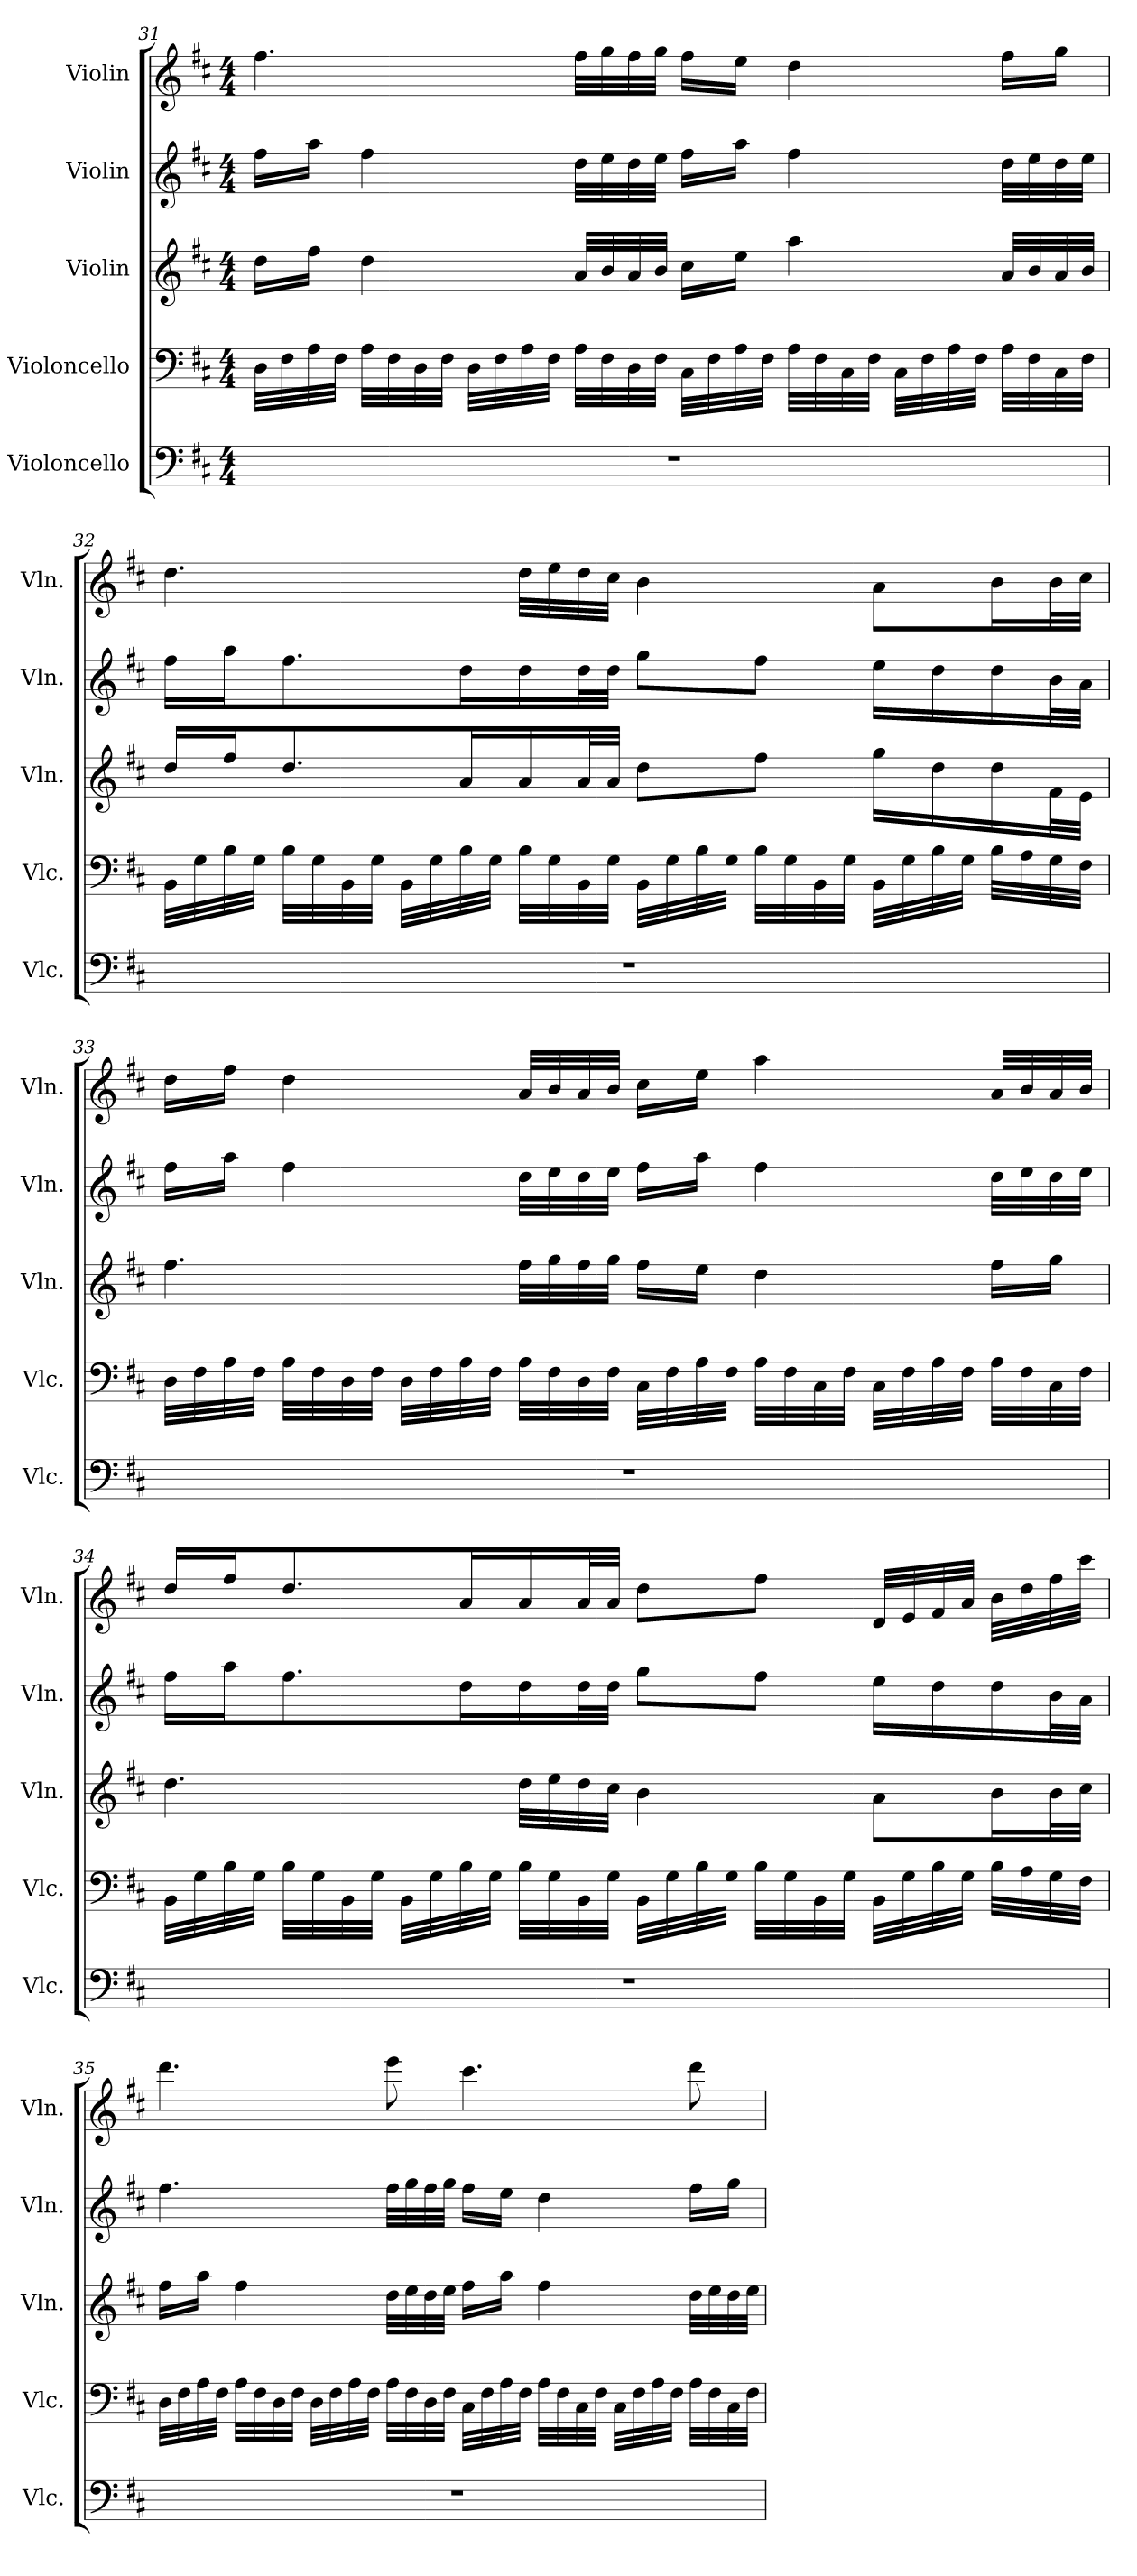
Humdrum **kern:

**kern	**kern	**kern	**kern	**kern
*part5	*part4	*part3	*part2	*part1
*staff5	*staff4	*staff3	*staff2	*staff1
*I"Violoncello	*I"Violoncello	*I"Violin	*I"Violin	*I"Violin
*I'Vlc.	*I'Vlc.	*I'Vln.	*I'Vln.	*I'Vln.
!!LO:LB:g=z
*clefF4	*clefF4	*clefG2	*clefG2	*clefG2
*k[f#c#]	*k[f#c#]	*k[f#c#]	*k[f#c#]	*k[f#c#]
*D:	*D:	*D:	*D:	*D:
*M4/4	*M4/4	*M4/4	*M4/4	*M4/4
=31	=31	=31	=31	=31
1r	32D\LLL	16dd\LL	16ff#\LL	4.ff#\
.	32F#\	.	.	.
.	32A\	16ff#\JJ	16aa\JJ	.
.	32F#\JJJ	.	.	.
.	32A\LLL	4dd\	4ff#\	.
.	32F#\	.	.	.
.	32D\	.	.	.
.	32F#\JJJ	.	.	.
.	32D\LLL	.	.	.
.	32F#\	.	.	.
.	32A\	.	.	.
.	32F#\JJJ	.	.	.
.	32A\LLL	32a/LLL	32dd\LLL	32ff#\LLL
.	32F#\	32b/	32ee\	32gg\
.	32D\	32a/	32dd\	32ff#\
.	32F#\JJJ	32b/JJJ	32ee\JJJ	32gg\JJJ
.	32C#\LLL	16cc#\LL	16ff#\LL	16ff#\LL
.	32F#\	.	.	.
.	32A\	16ee\JJ	16aa\JJ	16ee\JJ
.	32F#\JJJ	.	.	.
.	32A\LLL	4aa\	4ff#\	4dd\
.	32F#\	.	.	.
.	32C#\	.	.	.
.	32F#\JJJ	.	.	.
.	32C#\LLL	.	.	.
.	32F#\	.	.	.
.	32A\	.	.	.
.	32F#\JJJ	.	.	.
.	32A\LLL	32a/LLL	32dd\LLL	16ff#\LL
.	32F#\	32b/	32ee\	.
.	32C#\	32a/	32dd\	16gg\JJ
.	32F#\JJJ	32b/JJJ	32ee\JJJ	.
!!LO:PB:g=z
=32	=32	=32	=32	=32
1r	32BB\LLL	16dd/LL	16ff#\LL	4.dd\
.	32G\	.	.	.
.	32B\	16ff#/J	16aa\J	.
.	32G\JJJ	.	.	.
.	32B\LLL	8.dd/	8.ff#\	.
.	32G\	.	.	.
.	32BB\	.	.	.
.	32G\JJJ	.	.	.
.	32BB\LLL	.	.	.
.	32G\	.	.	.
.	32B\	16a/L	16dd\L	.
.	32G\JJJ	.	.	.
.	32B\LLL	16a/	16dd\	32dd\LLL
.	32G\	.	.	32ee\
.	32BB\	32a/L	32dd\L	32dd\
.	32G\JJJ	32a/JJJ	32dd\JJJ	32cc#\JJJ
.	32BB\LLL	8dd\L	8gg\L	4b\
.	32G\	.	.	.
.	32B\	.	.	.
.	32G\JJJ	.	.	.
.	32B\LLL	8ff#\J	8ff#\J	.
.	32G\	.	.	.
.	32BB\	.	.	.
.	32G\JJJ	.	.	.
.	32BB\LLL	16gg\LL	16ee\LL	8a\L
.	32G\	.	.	.
.	32B\	16dd\	16dd\	.
.	32G\JJJ	.	.	.
.	32B\LLL	16dd\	16dd\	16b\L
.	32A\	.	.	.
.	32G\	32f#\L	32b\L	32b\L
.	32F#\JJJ	32e\JJJ	32a\JJJ	32cc#\JJJ
!!LO:LB:g=z
=33	=33	=33	=33	=33
1r	32D\LLL	4.ff#\	16ff#\LL	16dd\LL
.	32F#\	.	.	.
.	32A\	.	16aa\JJ	16ff#\JJ
.	32F#\JJJ	.	.	.
.	32A\LLL	.	4ff#\	4dd\
.	32F#\	.	.	.
.	32D\	.	.	.
.	32F#\JJJ	.	.	.
.	32D\LLL	.	.	.
.	32F#\	.	.	.
.	32A\	.	.	.
.	32F#\JJJ	.	.	.
.	32A\LLL	32ff#\LLL	32dd\LLL	32a/LLL
.	32F#\	32gg\	32ee\	32b/
.	32D\	32ff#\	32dd\	32a/
.	32F#\JJJ	32gg\JJJ	32ee\JJJ	32b/JJJ
.	32C#\LLL	16ff#\LL	16ff#\LL	16cc#\LL
.	32F#\	.	.	.
.	32A\	16ee\JJ	16aa\JJ	16ee\JJ
.	32F#\JJJ	.	.	.
.	32A\LLL	4dd\	4ff#\	4aa\
.	32F#\	.	.	.
.	32C#\	.	.	.
.	32F#\JJJ	.	.	.
.	32C#\LLL	.	.	.
.	32F#\	.	.	.
.	32A\	.	.	.
.	32F#\JJJ	.	.	.
.	32A\LLL	16ff#\LL	32dd\LLL	32a/LLL
.	32F#\	.	32ee\	32b/
.	32C#\	16gg\JJ	32dd\	32a/
.	32F#\JJJ	.	32ee\JJJ	32b/JJJ
!!LO:PB:g=z
=34	=34	=34	=34	=34
1r	32BB\LLL	4.dd\	16ff#\LL	16dd/LL
.	32G\	.	.	.
.	32B\	.	16aa\J	16ff#/J
.	32G\JJJ	.	.	.
.	32B\LLL	.	8.ff#\	8.dd/
.	32G\	.	.	.
.	32BB\	.	.	.
.	32G\JJJ	.	.	.
.	32BB\LLL	.	.	.
.	32G\	.	.	.
.	32B\	.	16dd\L	16a/L
.	32G\JJJ	.	.	.
.	32B\LLL	32dd\LLL	16dd\	16a/
.	32G\	32ee\	.	.
.	32BB\	32dd\	32dd\L	32a/L
.	32G\JJJ	32cc#\JJJ	32dd\JJJ	32a/JJJ
.	32BB\LLL	4b\	8gg\L	8dd\L
.	32G\	.	.	.
.	32B\	.	.	.
.	32G\JJJ	.	.	.
.	32B\LLL	.	8ff#\J	8ff#\J
.	32G\	.	.	.
.	32BB\	.	.	.
.	32G\JJJ	.	.	.
.	32BB\LLL	8a\L	16ee\LL	32d/LLL
.	32G\	.	.	32e/
.	32B\	.	16dd\	32f#/
.	32G\JJJ	.	.	32a/JJJ
.	32B\LLL	16b\L	16dd\	32b\LLL
.	32A\	.	.	32dd\
.	32G\	32b\L	32b\L	32ff#\
.	32F#\JJJ	32cc#\JJJ	32a\JJJ	32ccc#\JJJ
!!LO:LB:g=z
=35	=35	=35	=35	=35
1r	32D\LLL	16ff#\LL	4.ff#\	4.ddd\
.	32F#\	.	.	.
.	32A\	16aa\JJ	.	.
.	32F#\JJJ	.	.	.
.	32A\LLL	4ff#\	.	.
.	32F#\	.	.	.
.	32D\	.	.	.
.	32F#\JJJ	.	.	.
.	32D\LLL	.	.	.
.	32F#\	.	.	.
.	32A\	.	.	.
.	32F#\JJJ	.	.	.
.	32A\LLL	32dd\LLL	32ff#\LLL	8eee\
.	32F#\	32ee\	32gg\	.
.	32D\	32dd\	32ff#\	.
.	32F#\JJJ	32ee\JJJ	32gg\JJJ	.
.	32C#\LLL	16ff#\LL	16ff#\LL	4.ccc#\
.	32F#\	.	.	.
.	32A\	16aa\JJ	16ee\JJ	.
.	32F#\JJJ	.	.	.
.	32A\LLL	4ff#\	4dd\	.
.	32F#\	.	.	.
.	32C#\	.	.	.
.	32F#\JJJ	.	.	.
.	32C#\LLL	.	.	.
.	32F#\	.	.	.
.	32A\	.	.	.
.	32F#\JJJ	.	.	.
.	32A\LLL	32dd\LLL	16ff#\LL	8ddd\
.	32F#\	32ee\	.	.
.	32C#\	32dd\	16gg\JJ	.
.	32F#\JJJ	32ee\JJJ	.	.
=	=	=	=	=
*-	*-	*-	*-	*-
